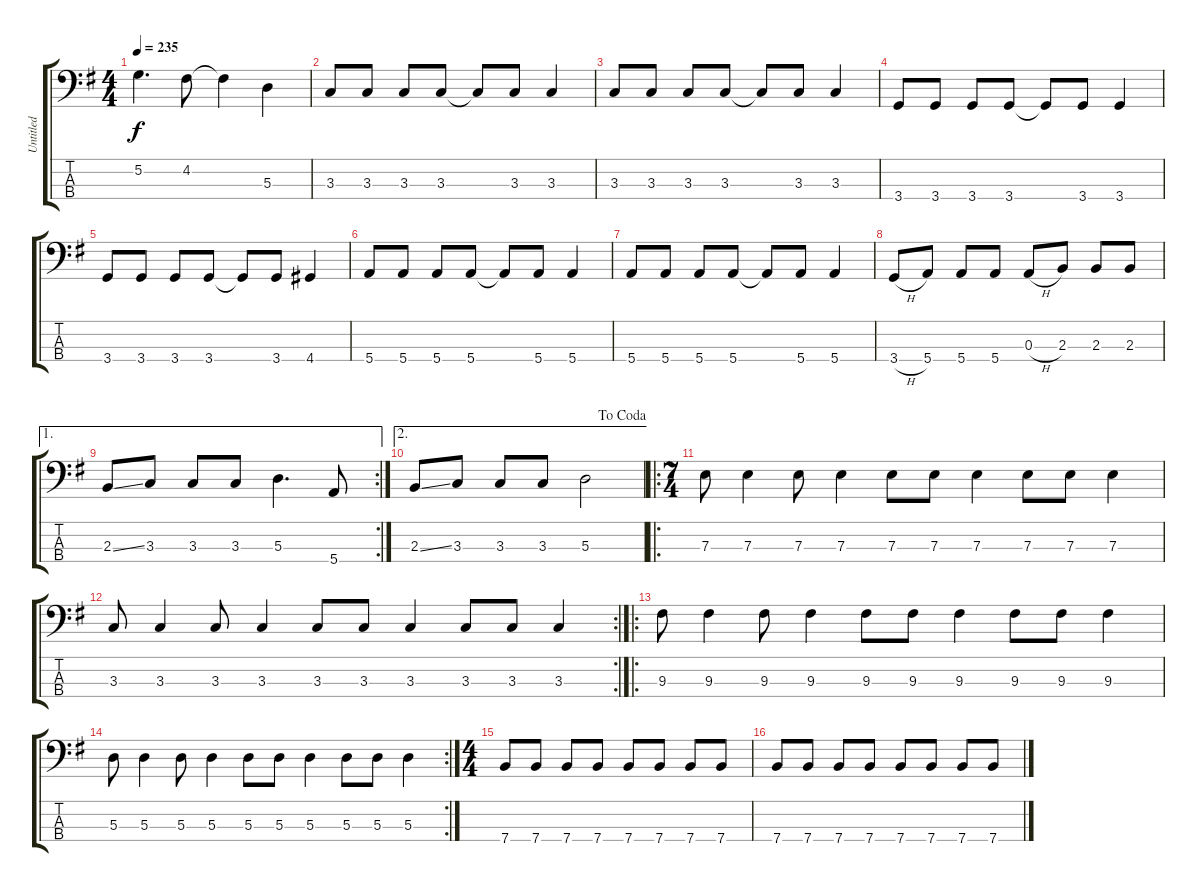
\track ("Untitled" "Untitled") {instrument electricbassfinger}
\staff {score tabs}
\tuning (G2 D2 A1 E1) {hide}
\ts (4 4)
\tempo 235
\clef f4
\ks g
5.2.4{d dy f} 4.2.8 4.2{t}.4 5.3.4 |
3.3.8 3.3.8 3.3.8 3.3.8 3.3{t}.8 3.3.8 3.3.4 |
3.3.8 3.3.8 3.3.8 3.3.8 3.3{t}.8 3.3.8 3.3.4 |
3.4.8 3.4.8 3.4.8 3.4.8 3.4{t}.8 3.4.8 3.4.4 |
3.4.8 3.4.8 3.4.8 3.4.8 3.4{t}.8 3.4.8 4.4.4 |
5.4.8 5.4.8 5.4.8 5.4.8 5.4{t}.8 5.4.8 5.4.4 |
5.4.8 5.4.8 5.4.8 5.4.8 5.4{t}.8 5.4.8 5.4.4 |
3.4{h}.8 5.4.8 5.4.8 5.4.8 0.3{h}.8 2.3.8 2.3.8 2.3.8 |
\ae 1
\rc 2
2.3{ss}.8 3.3.8 3.3.8 3.3.8 5.3.4{d} 5.4.8 |
\ae 2
\jump dacoda
2.3{ss}.8 3.3.8 3.3.8 3.3.8 5.3.2 |
\ro
\ts (7 4)
7.3.8 7.3.4 7.3.8 7.3.4 7.3.8 7.3.8 7.3.4 7.3.8 7.3.8 7.3.4 |
\rc 2
3.3.8 3.3.4 3.3.8 3.3.4 3.3.8 3.3.8 3.3.4 3.3.8 3.3.8 3.3.4 |
\ro
9.3.8 9.3.4 9.3.8 9.3.4 9.3.8 9.3.8 9.3.4 9.3.8 9.3.8 9.3.4 |
\rc 2
5.3.8 5.3.4 5.3.8 5.3.4 5.3.8 5.3.8 5.3.4 5.3.8 5.3.8 5.3.4 |
\ts (4 4)
7.4.8 7.4.8 7.4.8 7.4.8 7.4.8 7.4.8 7.4.8 7.4.8 |
7.4.8 7.4.8 7.4.8 7.4.8 7.4.8 7.4.8 7.4.8 7.4.8
